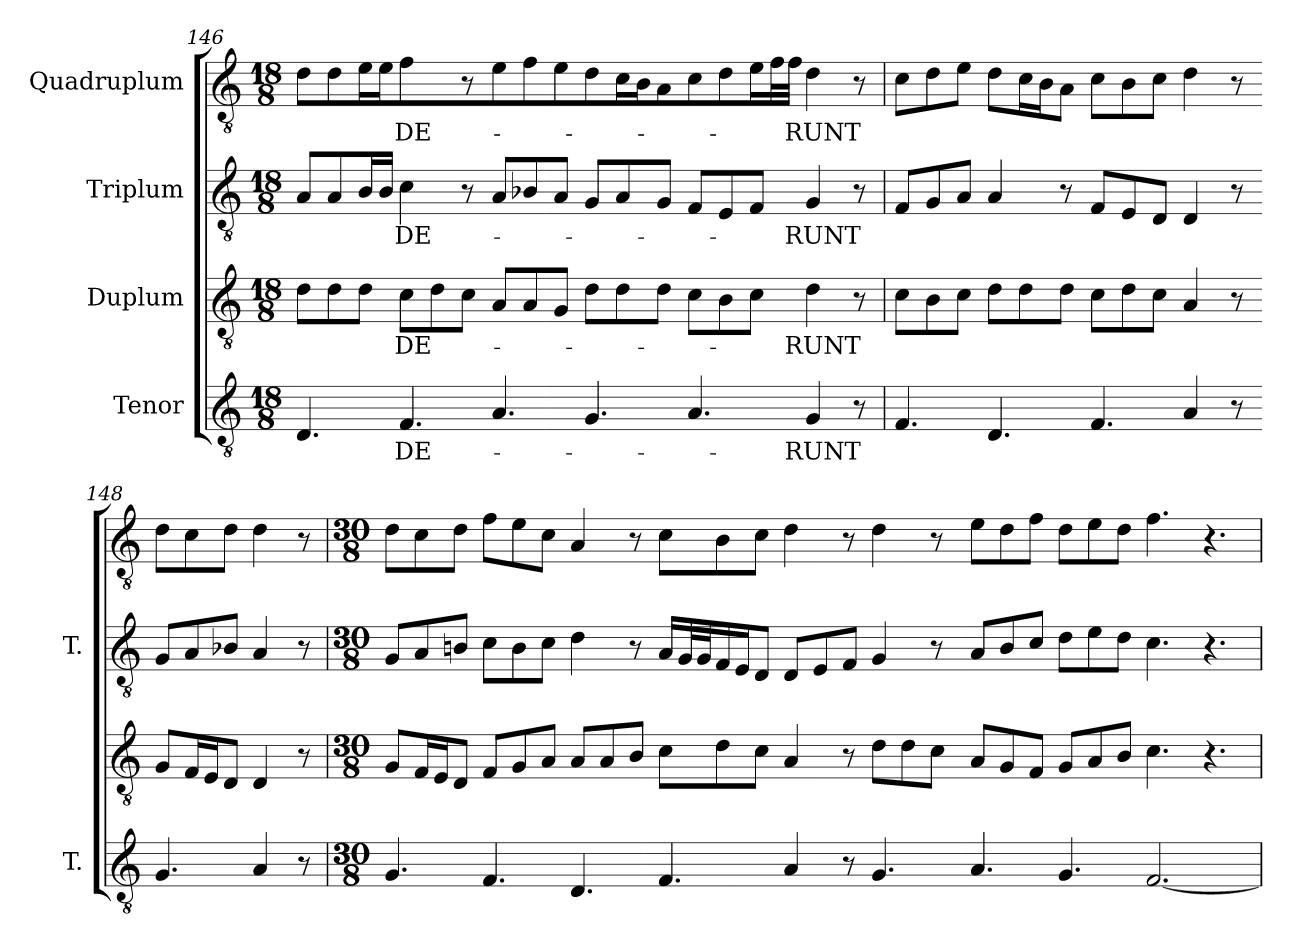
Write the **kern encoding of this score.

**kern	**text	**kern	**text	**kern	**text	**kern	**text
*part4	*part4	*part3	*part3	*part2	*part2	*part1	*part1
*staff4	*staff4	*staff3	*staff3	*staff2	*staff2	*staff1	*staff1
*I"Tenor	*	*I"Duplum	*	*I"Triplum	*	*I"Quadruplum	*
*I'T.	*	*	*	*I'T.	*	*	*
*clefGv2	*	*clefGv2	*	*clefGv2	*	*clefGv2	*
*ITrd7c12	*	*ITrd7c12	*	*ITrd7c12	*	*ITrd7c12	*
*k[]	*	*k[]	*	*k[]	*	*k[]	*
*C:	*	*C:	*	*C:	*	*C:	*
*M18/8	*	*M18/8	*	*M18/8	*	*M18/8	*
=146	=146	=146	=146	=146	=146	=146	=146
4.DDi/	.	8Di\L	.	8AAi/L	.	8Di\L	.
.	.	8Di\	.	8AAi/	.	8Di\	.
*	*	*	*	*tremolo	*	*	*
*	*	*	*	*	*	*tremolo	*
.	.	8Di\J	.	16BBi/	.	16Ei\	.
.	.	.	.	16BBi/JJ	.	16Ei\JJ	.
*	*	*	*	*	*	*Xtremolo	*
*	*	*	*	*Xtremolo	*	*	*
!	!LO:LY:b:color=#000000	!	!	!	!	!	!
!	!	!	!LO:LY:b:color=#000000	!	!	!	!
!	!	!	!	!	!LO:LY:b:color=#000000	!	!
!	!	!	!	!	!	!	!LO:LY:b:color=#000000
4.FFi/	-DE-	8Ci\L	-DE-	4Ci\	-DE-	4Fi\	-DE-
.	.	8Di\	.	.	.	.	.
.	.	8Ci\J	.	8r	.	8r	.
4.AAi/	.	8AAi/L	.	8AAi/L	.	8Ei\L	.
.	.	8AAi/	.	8BB-Xi/	.	8Fi\	.
.	.	8GGi/J	.	8AAi/J	.	8Ei\J	.
4.GGi/	.	8Di\L	.	8GGi/L	.	8Di\L	.
.	.	8Di\	.	8AAi/	.	16Ci\L	.
.	.	.	.	.	.	16BBi\J	.
.	.	8Di\J	.	8GGi/J	.	8AAi\J	.
4.AAi/	.	8Ci\L	.	8FFi/L	.	8Ci\L	.
.	.	8BBi\	.	8EEi/	.	8Di\	.
.	.	8Ci\J	.	8FFi/J	.	16Ei\L	.
*	*	*	*	*	*	*tremolo	*
.	.	.	.	.	.	32Fi\	.
.	.	.	.	.	.	32Fi\JJJ	.
*	*	*	*	*	*	*Xtremolo	*
!	!LO:LY:b:color=#000000	!	!	!	!	!	!
!	!	!	!LO:LY:b:color=#000000	!	!	!	!
!	!	!	!	!	!LO:LY:b:color=#000000	!	!
!	!	!	!	!	!	!	!LO:LY:b:color=#000000
4GGi/	-RUNT	4Di\	-RUNT	4GGi/	-RUNT	4Di\	-RUNT
8r	.	8r	.	8r	.	8r	.
=147	=147	=147	=147	=147	=147	=147	=147
4.FFi/	.	8Ci\L	.	8FFi/L	.	8Ci\L	.
.	.	8BBi\	.	8GGi/	.	8Di\	.
.	.	8Ci\J	.	8AAi/J	.	8Ei\J	.
4.DDi/	.	8Di\L	.	4AAi/	.	8Di\L	.
.	.	8Di\	.	.	.	16Ci\L	.
.	.	.	.	.	.	16BBi\J	.
.	.	8Di\J	.	8r	.	8AAi\J	.
4.FFi/	.	8Ci\L	.	8FFi/L	.	8Ci\L	.
.	.	8Di\	.	8EEi/	.	8BBi\	.
.	.	8Ci\J	.	8DDi/J	.	8Ci\J	.
4AAi/	.	4AAi/	.	4DDi/	.	4Di\	.
8r	.	8r	.	8r	.	8r	.
!!LO:LB:g=z
=148-	=148-	=148-	=148-	=148-	=148-	=148-	=148-
4.GGi/	.	8GGi/L	.	8GGi/L	.	8Di\L	.
.	.	16FFi/L	.	8AAi/	.	8Ci\	.
.	.	16EEi/J	.	.	.	.	.
.	.	8DDi/J	.	8BB-Xi/J	.	8Di\J	.
4AAi/	.	4DDi/	.	4AAi/	.	4Di\	.
8r	.	8r	.	8r	.	8r	.
=149	=149	=149	=149	=149	=149	=149	=149
*M30/8	*	*M30/8	*	*M30/8	*	*M30/8	*
4.GGi/	.	8GGi/L	.	8GGi/L	.	8Di\L	.
.	.	16FFi/L	.	8AAi/	.	8Ci\	.
.	.	16EEi/J	.	.	.	.	.
.	.	8DDi/J	.	8BBni/J	.	8Di\J	.
4.FFi/	.	8FFi/L	.	8Ci\L	.	8Fi\L	.
.	.	8GGi/	.	8BBi\	.	8Ei\	.
.	.	8AAi/J	.	8Ci\J	.	8Ci\J	.
4.DDi/	.	8AAi/L	.	4Di\	.	4AAi/	.
.	.	8AAi/	.	.	.	.	.
.	.	8BBi/J	.	8r	.	8r	.
4.FFi/	.	8Ci\L	.	16AAi/LL	.	8Ci\L	.
*	*	*	*	*tremolo	*	*	*
.	.	.	.	32GGi/	.	.	.
.	.	.	.	32GGi/	.	.	.
*	*	*	*	*Xtremolo	*	*	*
.	.	8Di\	.	16FFi/	.	8BBi\	.
.	.	.	.	16EEi/J	.	.	.
.	.	8Ci\J	.	8DDi/J	.	8Ci\J	.
4AAi/	.	4AAi/	.	8DDi/L	.	4Di\	.
.	.	.	.	8EEi/	.	.	.
8r	.	8r	.	8FFi/J	.	8r	.
4.GGi/	.	8Di\L	.	4GGi/	.	4Di\	.
.	.	8Di\	.	.	.	.	.
.	.	8Ci\J	.	8r	.	8r	.
!!LO:PB:g=z
=150-	=150-	=150-	=150-	=150-	=150-	=150-	=150-
4.AAi/	.	8AAi/L	.	8AAi/L	.	8Ei\L	.
.	.	8GGi/	.	8BBi/	.	8Di\	.
.	.	8FFi/J	.	8Ci/J	.	8Fi\J	.
4.GGi/	.	8GGi/L	.	8Di\L	.	8Di\L	.
.	.	8AAi/	.	8Ei\	.	8Ei\	.
.	.	8BBi/J	.	8Di\J	.	8Di\J	.
[2.FFi/	.	4.Ci\	.	4.Ci\	.	4.Fi\	.
.	.	4.r	.	4.r	.	4.r	.
=	=	=	=	=	=	=	=
*-	*-	*-	*-	*-	*-	*-	*-
